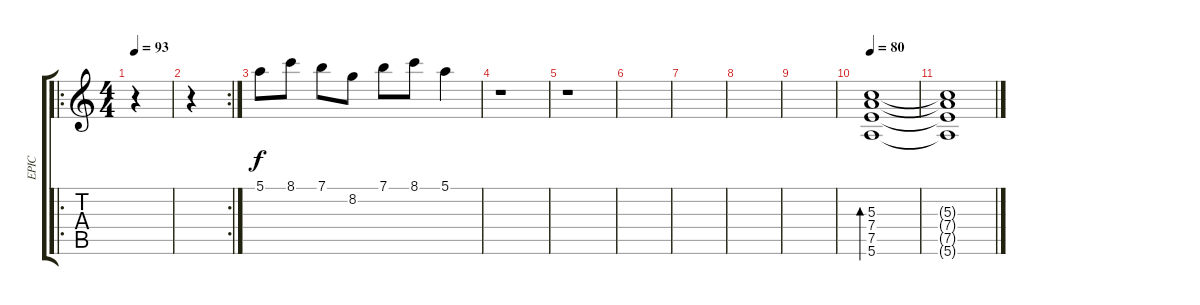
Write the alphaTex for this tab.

\track ("EPIC" "EPIC") {instrument acousticguitarsteel}
\staff {score tabs}
\tuning (E4 B3 G3 D3 A2 E2) {hide}
\ro
\ts (4 4)
\tempo 93
\clef g2
\ks c
r.4{dy f} |
\rc 2
r.4 |
5.1.8{volume 16 balance 0 instrument acousticguitarsteel} 8.1.8 7.1.8 8.2.8 7.1.8 8.1.8 5.1.4 |
r.1 |
r.1 |
|
|
|
|
\tempo 80
(5.3 7.4 7.5 5.6).1{bd 480} |
(5.3{t} 7.4{t} 7.5{t} 5.6{t}).1
